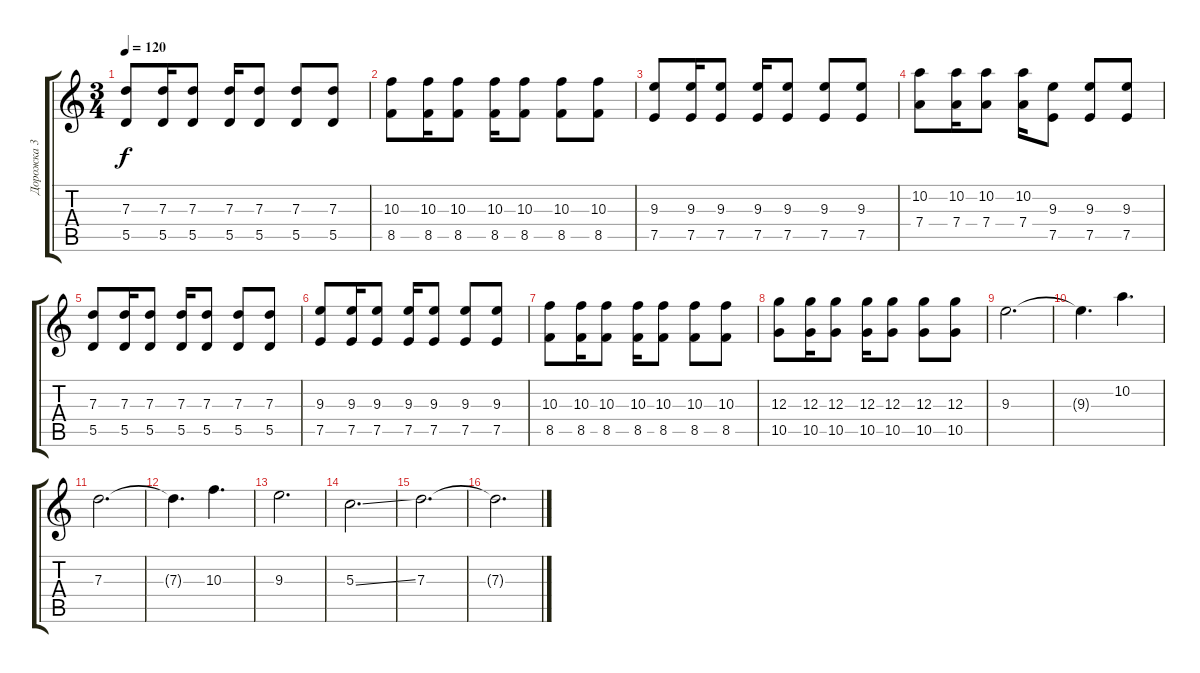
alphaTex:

\track ("Дорожка 3" "Дорожка 3") {instrument distortionguitar}
\staff {score tabs}
\tuning (E4 B3 G3 D3 A2 D2) {hide}
\ts (3 4)
\tempo 120
\clef g2
\ks c
(7.3 5.5).8{dy f instrument distortionguitar} (7.3 5.5).16 (7.3 5.5).8 (7.3 5.5).16 (7.3 5.5).8 (7.3 5.5).8 (7.3 5.5).8 |
(10.3 8.5).8{instrument distortionguitar} (10.3 8.5).16 (10.3 8.5).8 (10.3 8.5).16 (10.3 8.5).8 (10.3 8.5).8 (10.3 8.5).8 |
(9.3 7.5).8{instrument distortionguitar} (9.3 7.5).16 (9.3 7.5).8 (9.3 7.5).16 (9.3 7.5).8 (9.3 7.5).8 (9.3 7.5).8 |
(10.2 7.4).8{instrument distortionguitar} (10.2 7.4).16 (10.2 7.4).8 (10.2 7.4).16 (9.3 7.5).8 (9.3 7.5).8 (9.3 7.5).8 |
(7.3 5.5).8{instrument distortionguitar} (7.3 5.5).16 (7.3 5.5).8 (7.3 5.5).16 (7.3 5.5).8 (7.3 5.5).8 (7.3 5.5).8 |
(9.3 7.5).8{instrument distortionguitar} (9.3 7.5).16 (9.3 7.5).8 (9.3 7.5).16 (9.3 7.5).8 (9.3 7.5).8 (9.3 7.5).8 |
(10.3 8.5).8{instrument distortionguitar} (10.3 8.5).16 (10.3 8.5).8 (10.3 8.5).16 (10.3 8.5).8 (10.3 8.5).8 (10.3 8.5).8 |
(12.3 10.5).8{instrument distortionguitar} (12.3 10.5).16 (12.3 10.5).8 (12.3 10.5).16 (12.3 10.5).8 (12.3 10.5).8 (12.3 10.5).8 |
9.3.2{d} |
9.3{t}.4{d} 10.2.4{d} |
7.3.2{d} |
7.3{t}.4{d} 10.3.4{d} |
9.3.2{d} |
5.3{ss}.2{d} |
7.3.2{d} |
7.3{t}.2{d}
